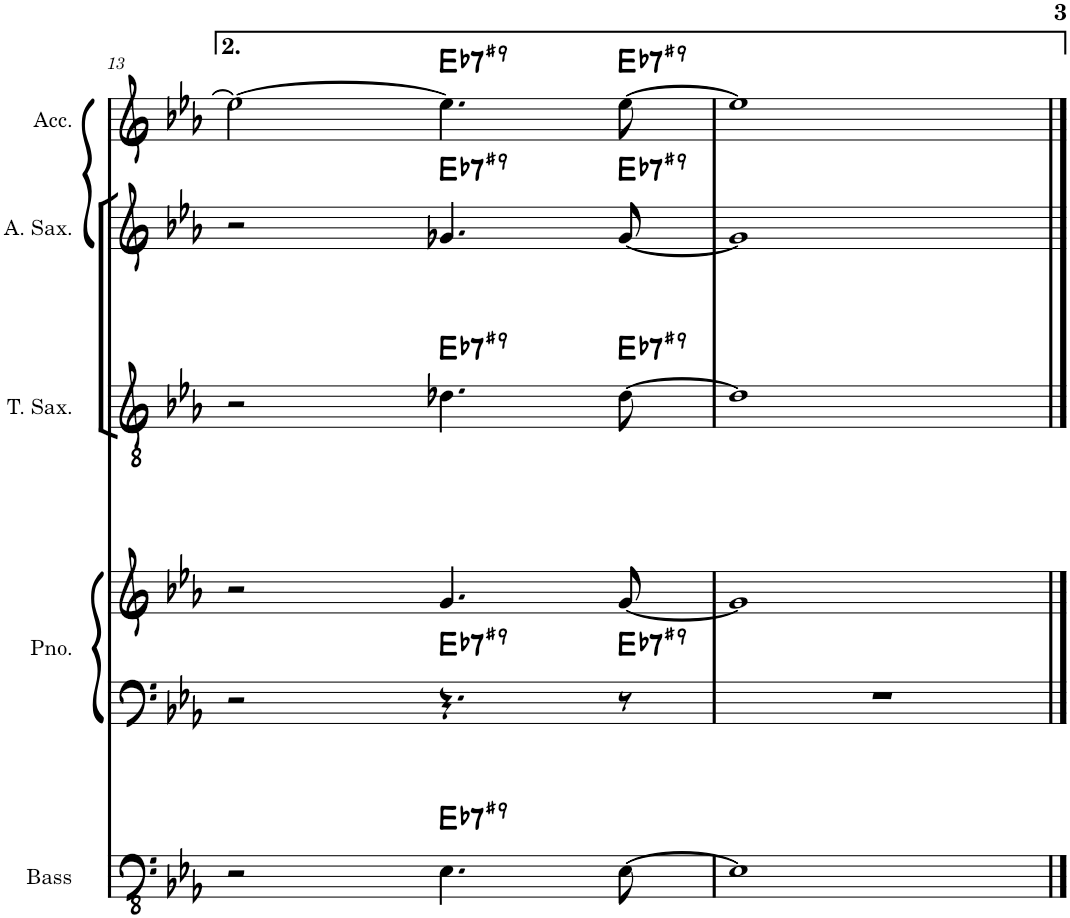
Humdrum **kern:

**kern	**kern	**harte	**kern	**harte	**kern	**kern	**harte	**kern	**harte	**kern	**harte	**kern	**harte
*part7	*part6	*part6	*part5	*part5	*part4	*part4	*part4	*part3	*part3	*part2	*part2	*part1	*part1
*staff8	*staff7	*	*staff6	*	*staff5	*staff4	*	*staff3	*	*staff2	*	*staff1	*
*I"Tenor Sax	*I"Alto Saxophone	*	*I"Bass	*	*I"Piano	*	*	*I"Tenor Sax	*	*I"Alto Sax	*	*I"Accordion	*
*I'T. Sax.	*I'A. Sax.	*	*I'Bass	*	*I'Pno.	*	*	*I'T. Sax.	*	*I'A. Sax.	*	*I'Acc.	*
!!LO:PB:g=z
*clefGv2	*clefG2	*	*clefFv4	*	*clefF4	*clefG2	*	*clefGv2	*	*clefG2	*	*clefG2	*
*ITrd8c14	*ITrd5c9	*	*	*	*	*	*	*ITrd8c14	*	*ITrd5c9	*	*	*
*k[b-e-a-]	*k[b-e-a-]	*	*k[b-e-a-]	*	*k[b-e-a-]	*k[b-e-a-]	*	*k[b-e-a-]	*	*k[b-e-a-]	*	*k[b-e-a-]	*
*M4/4	*M4/4	*	*M4/4	*	*M4/4	*M4/4	*	*M4/4	*	*M4/4	*	*M4/4	*
=13	=13	=13	=13	=13	=13	=13	=13	=13	=13	=13	=13	=13	=13
2e-]	2e-_	.	2r	.	2r	2r	.	2r	.	2r	.	2ee-\_	.
!	!	!LO:H:kt=7	!	!LO:H:kt=7	!	!	!LO:H:kt=7	!	!LO:H:kt=7	!	!LO:H:kt=7	!	!LO:H:kt=7
[4.e-	4.e-]	Eb:7(#9)	4.EE-\	Eb:7(#9)	4.r	4.g/	Eb:7(#9)	4.d-X\	Eb:7(#9)	4.g-X/	Eb:7(#9)	4.ee-\]	Eb:7(#9)
!	!	!LO:H:kt=7	!	!	!	!	!LO:H:kt=7	!	!LO:H:kt=7	!	!LO:H:kt=7	!	!LO:H:kt=7
8e-_	[8e-	Eb:7(#9)	[8EE-\	.	8r	[8g/	Eb:7(#9)	[8d-\	Eb:7(#9)	[8g-/	Eb:7(#9)	[8ee-\	Eb:7(#9)
=14	=14	=14	=14	=14	=14	=14	=14	=14	=14	=14	=14	=14	=14
1e-]	1e-]	.	1EE-]	.	1r	1g]	.	1d-]	.	1g-]	.	1ee-]	.
==	==	==	==	==	==	==	==	==	==	==	==	==	==
*-	*-	*-	*-	*-	*-	*-	*-	*-	*-	*-	*-	*-	*-
